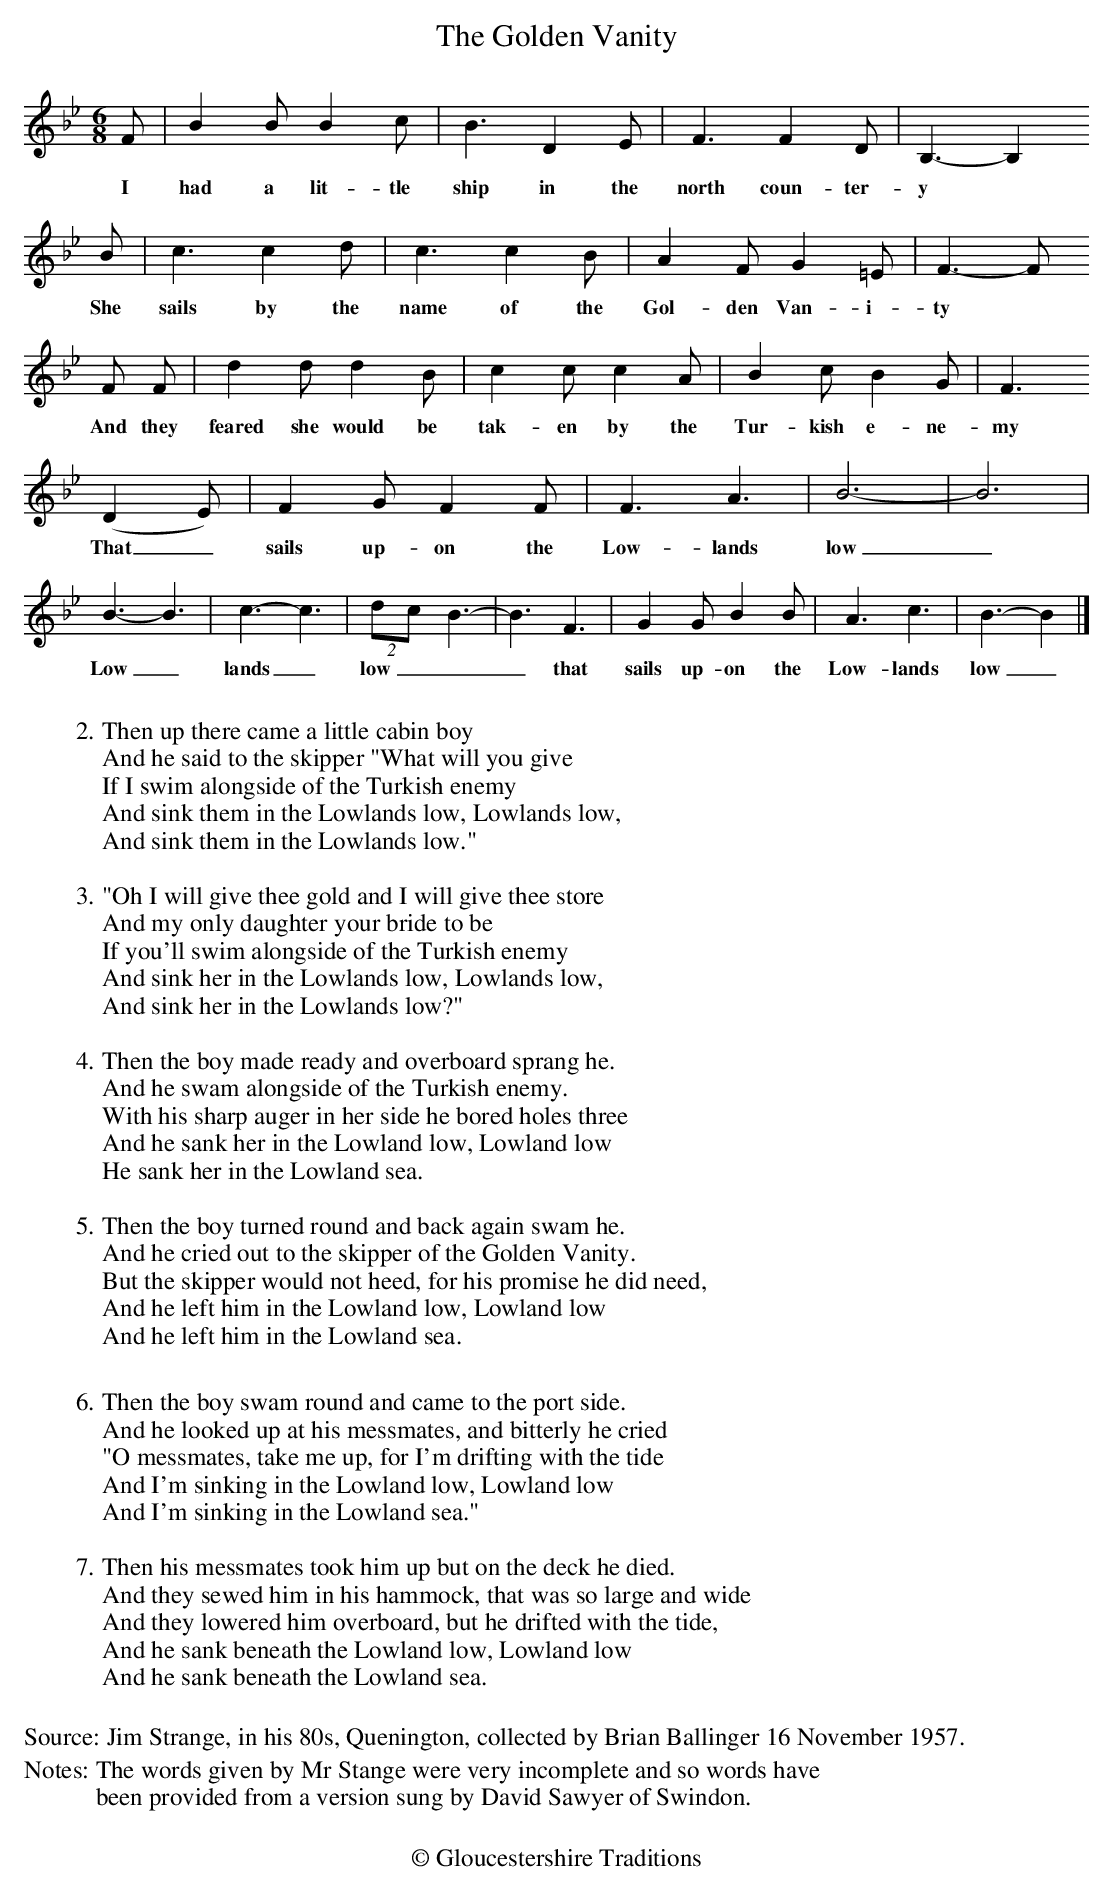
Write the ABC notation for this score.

X:1
T: The Golden Vanity
M: 6/8
L: 1/8
K: Bb
F |B2BB2c | B3D2E | F3F2D | B,3-B,2
w:I had a lit-tle ship in the north coun-ter-y
B | c3c2 d | c3c2B | A2FG2=E | F3-F
w:She sails by the name of the Gol-den Van-i-ty
F F| d2dd2 B | c2cc2A | B2cB2G | F3
w:And they feared she would be tak-en by the Tur-kish e-ne-my
(D2E) | F2GF2F | F3A3 | B6 -| B6 |
w:That_ sails up-on the | Low-lands low_
B3-B3 | c3-c3 | (2dc B3 -| B3 F3 |G2GB2B | A3c3 | B3-B2 |]
w:Low_lands_ low___ that sails up-on the Low-lands low_
%%text
%%text
%%text
W:2.Then up there came a little cabin boy
W:And he said to the skipper "What will you give
W:If I swim alongside of the Turkish enemy
W:And sink them in the Lowlands low, Lowlands low,
W:And sink them in the Lowlands low."
W:
W:3."Oh I will give thee gold and I will give thee store
W:And my only daughter your bride to be
W:If you'll swim alongside of the Turkish enemy
W:And sink her in the Lowlands low, Lowlands low,
W:And sink her in the Lowlands low?"
W:
W:4.Then the boy made ready and overboard sprang he.
W:And he swam alongside of the Turkish enemy.
W:With his sharp auger in her side he bored holes three
W:And he sank her in the Lowland low, Lowland low
W:He sank her in the Lowland sea.
W:
W:5.Then the boy turned round and back again swam he.
W:And he cried out to the skipper of the Golden Vanity.
W:But the skipper would not heed, for his promise he did need,
W:And he left him in the Lowland low, Lowland low
W:And he left him in the Lowland sea.
W:
W:6.Then the boy swam round and came to the port side.
W:And he looked up at his messmates, and bitterly he cried
W:"O messmates, take me up, for I'm drifting with the tide
W:And I'm sinking in the Lowland low, Lowland low
W:And I'm sinking in the Lowland sea."
W:
W: 7.Then his messmates took him up but on the deck he died.
W:And they sewed him in his hammock, that was so large and wide
W: And they lowered him overboard, but he drifted with the tide,
W:And he sank beneath the Lowland low, Lowland low
W: And he sank beneath the Lowland sea.
W:
